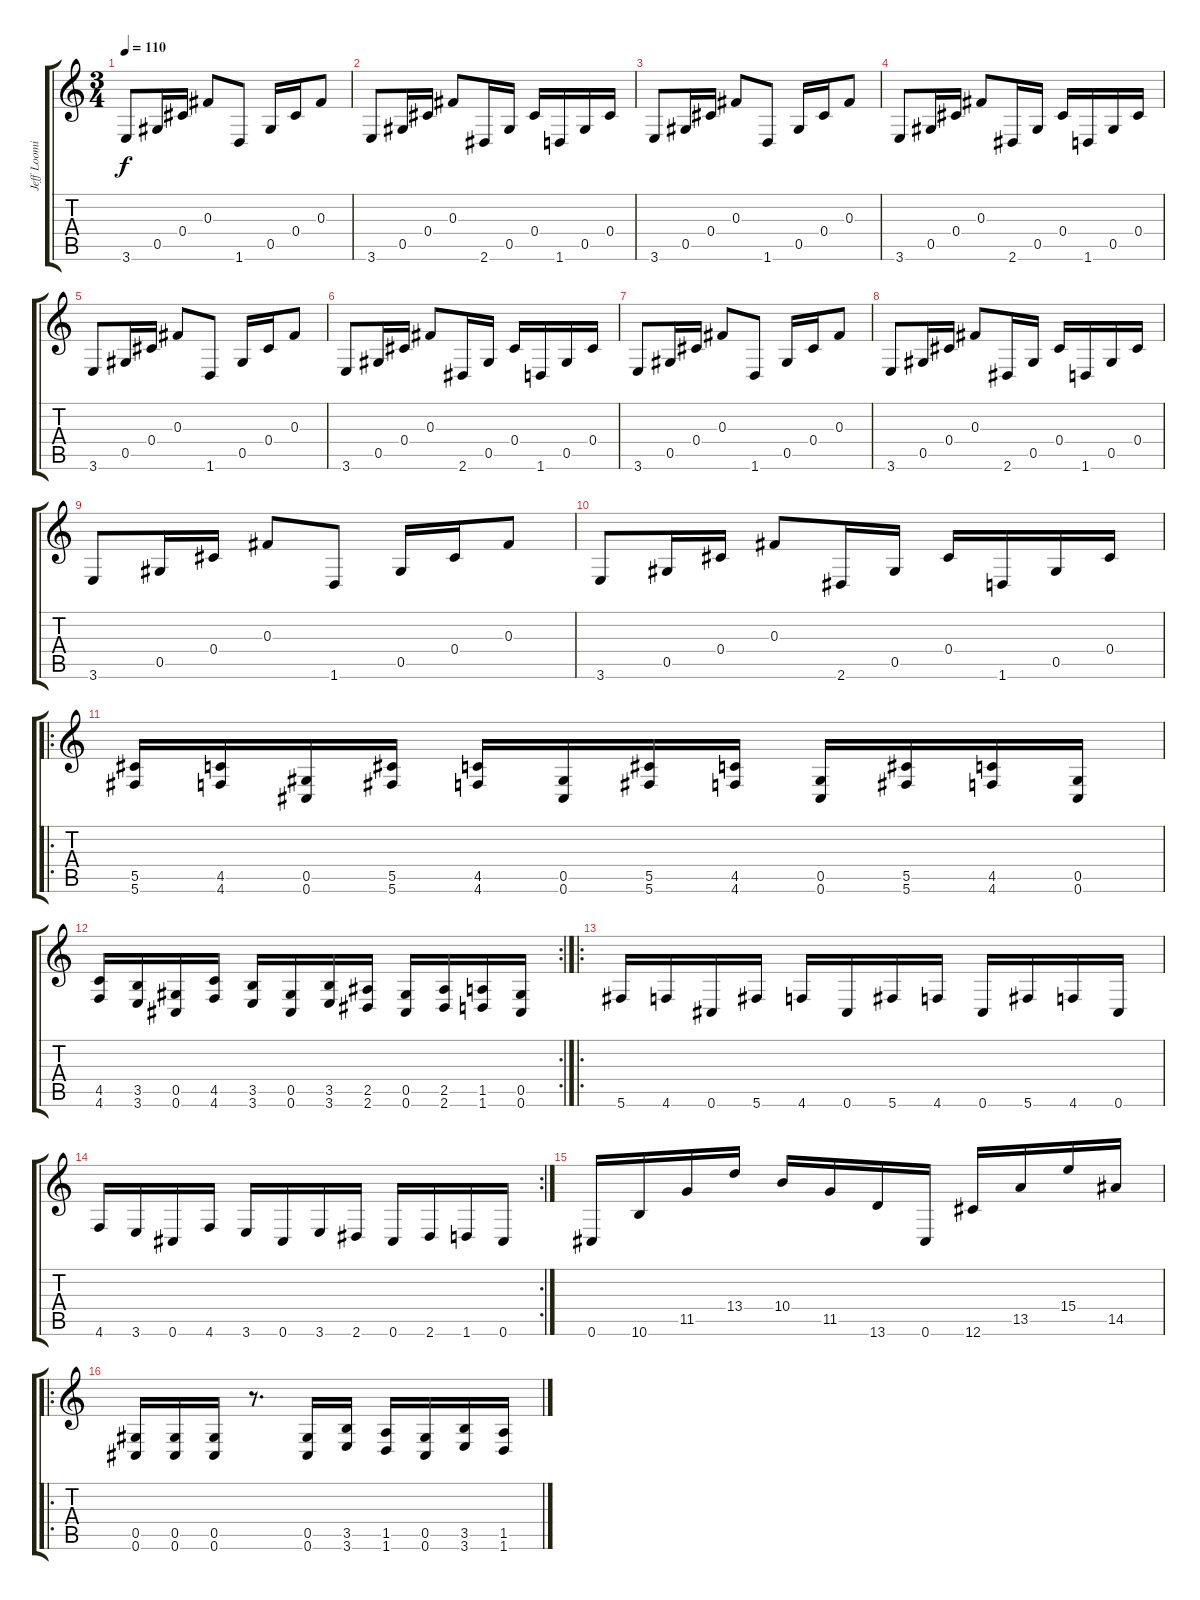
\track ("Jeff Loomis Rhythm" "Jeff Loomi") {instrument distortionguitar}
\staff {score tabs}
\tuning (Eb4 Bb3 Gb3 Db3 Ab2 Db2) {hide}
\ts (3 4)
\tempo 110
\clef g2
\ks c
3.6.8{dy f volume 9 instrument acousticguitarsteel} 0.5.16 0.4.16 0.3.8 1.6.8 0.5.16 0.4.16 0.3.8 |
3.6.8 0.5.16 0.4.16 0.3.8 2.6.16 0.5.16 0.4.16 1.6.16 0.5.16 0.4.16 |
3.6.8{volume 9 instrument acousticguitarsteel} 0.5.16 0.4.16 0.3.8 1.6.8 0.5.16 0.4.16 0.3.8 |
3.6.8 0.5.16 0.4.16 0.3.8 2.6.16 0.5.16 0.4.16 1.6.16 0.5.16 0.4.16 |
3.6.8{volume 9 instrument acousticguitarsteel} 0.5.16 0.4.16 0.3.8 1.6.8 0.5.16 0.4.16 0.3.8 |
3.6.8 0.5.16 0.4.16 0.3.8 2.6.16 0.5.16 0.4.16 1.6.16 0.5.16 0.4.16 |
3.6.8{volume 9 instrument acousticguitarsteel} 0.5.16 0.4.16 0.3.8 1.6.8 0.5.16 0.4.16 0.3.8 |
3.6.8 0.5.16 0.4.16 0.3.8 2.6.16 0.5.16 0.4.16 1.6.16 0.5.16 0.4.16 |
3.6.8{volume 9 instrument acousticguitarsteel} 0.5.16 0.4.16 0.3.8 1.6.8 0.5.16 0.4.16 0.3.8 |
3.6.8 0.5.16 0.4.16 0.3.8 2.6.16 0.5.16 0.4.16 1.6.16 0.5.16 0.4.16 |
\ro
(5.5 5.6).16{instrument distortionguitar} (4.5 4.6).16 (0.5 0.6).16 (5.5 5.6).16 (4.5 4.6).16 (0.5 0.6).16 (5.5 5.6).16 (4.5 4.6).16 (0.5 0.6).16 (5.5 5.6).16 (4.5 4.6).16 (0.5 0.6).16 |
\rc 2
(4.5 4.6).16 (3.5 3.6).16 (0.5 0.6).16 (4.5 4.6).16 (3.5 3.6).16 (0.5 0.6).16 (3.5 3.6).16 (2.5 2.6).16 (0.5 0.6).16 (2.5 2.6).16 (1.5 1.6).16 (0.5 0.6).16 |
\ro
5.6.16 4.6.16 0.6.16 5.6.16 4.6.16 0.6.16 5.6.16 4.6.16 0.6.16 5.6.16 4.6.16 0.6.16 |
\rc 2
4.6.16 3.6.16 0.6.16 4.6.16 3.6.16 0.6.16 3.6.16 2.6.16 0.6.16 2.6.16 1.6.16 0.6.16 |
0.6.16 10.6.16 11.5.16 13.4.16 10.4.16 11.5.16 13.6.16 0.6.16 12.6.16 13.5.16 15.4.16 14.5.16 |
\ro
(0.5 0.6).16 (0.5 0.6).16 (0.5 0.6).16 r.8{d} (0.5 0.6).16 (3.5 3.6).16 (1.5 1.6).16 (0.5 0.6).16 (3.5 3.6).16 (1.5 1.6).16
